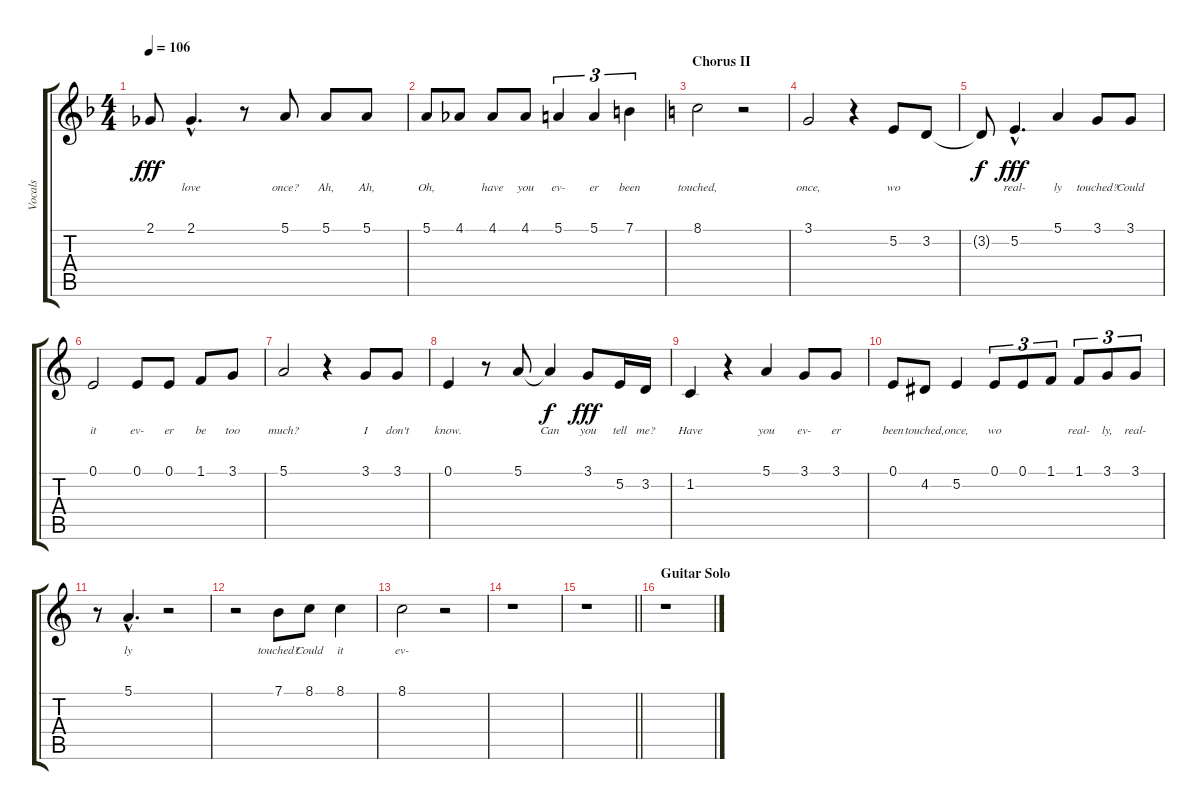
\track ("Vocals" "Vocals") {instrument lead6voice}
\staff {score tabs}
\tuning (E4 B3 G3 D3 A2 E2) {hide}
\ts (4 4)
\tempo 106
\clef g2
\ks f
2.1.8{lyrics (0 "") lyrics (1 "") lyrics (2 "") lyrics (3 "") lyrics (4 "") dy fff} 2.1{hac}.4{d lyrics (0 "love") lyrics (1 "") lyrics (2 "") lyrics (3 "") lyrics (4 "")} r.8 5.1.8{lyrics (0 "once?") lyrics (1 "") lyrics (2 "") lyrics (3 "") lyrics (4 "")} 5.1.8{lyrics (0 "Ah,") lyrics (1 "") lyrics (2 "") lyrics (3 "") lyrics (4 "")} 5.1.8{lyrics (0 "Ah,") lyrics (1 "") lyrics (2 "") lyrics (3 "") lyrics (4 "")} |
5.1.8{lyrics (0 "Oh,") lyrics (1 "") lyrics (2 "") lyrics (3 "") lyrics (4 "")} 4.1.8{lyrics (0 "") lyrics (1 "") lyrics (2 "") lyrics (3 "") lyrics (4 "")} 4.1.8{lyrics (0 "have") lyrics (1 "") lyrics (2 "") lyrics (3 "") lyrics (4 "")} 4.1.8{lyrics (0 "you") lyrics (1 "") lyrics (2 "") lyrics (3 "") lyrics (4 "")} 5.1.4{tu (3 2) lyrics (0 "ev-") lyrics (1 "") lyrics (2 "") lyrics (3 "") lyrics (4 "")} 5.1.4{tu (3 2) lyrics (0 "er") lyrics (1 "") lyrics (2 "") lyrics (3 "") lyrics (4 "")} 7.1.4{tu (3 2) lyrics (0 "been") lyrics (1 "") lyrics (2 "") lyrics (3 "") lyrics (4 "")} |
\section ("" "Chorus II")
\ks c
8.1.2{lyrics (0 "touched,") lyrics (1 "") lyrics (2 "") lyrics (3 "") lyrics (4 "")} r.2 |
3.1.2{lyrics (0 "once,") lyrics (1 "") lyrics (2 "") lyrics (3 "") lyrics (4 "")} r.4 5.2.8{lyrics (0 "wo") lyrics (1 "") lyrics (2 "") lyrics (3 "") lyrics (4 "")} 3.2.8{lyrics (0 "") lyrics (1 "") lyrics (2 "") lyrics (3 "") lyrics (4 "")} |
3.2{t}.8{lyrics (0 "") lyrics (1 "") lyrics (2 "") lyrics (3 "") lyrics (4 "") dy f} 5.2{hac}.4{d lyrics (0 "real-") lyrics (1 "") lyrics (2 "") lyrics (3 "") lyrics (4 "") dy fff} 5.1.4{lyrics (0 "ly") lyrics (1 "") lyrics (2 "") lyrics (3 "") lyrics (4 "")} 3.1.8{lyrics (0 "touched?") lyrics (1 "") lyrics (2 "") lyrics (3 "") lyrics (4 "")} 3.1.8{lyrics (0 "Could") lyrics (1 "") lyrics (2 "") lyrics (3 "") lyrics (4 "")} |
0.1.2{lyrics (0 "it") lyrics (1 "") lyrics (2 "") lyrics (3 "") lyrics (4 "")} 0.1.8{lyrics (0 "ev-") lyrics (1 "") lyrics (2 "") lyrics (3 "") lyrics (4 "")} 0.1.8{lyrics (0 "er") lyrics (1 "") lyrics (2 "") lyrics (3 "") lyrics (4 "")} 1.1.8{lyrics (0 "be") lyrics (1 "") lyrics (2 "") lyrics (3 "") lyrics (4 "")} 3.1.8{lyrics (0 "too") lyrics (1 "") lyrics (2 "") lyrics (3 "") lyrics (4 "")} |
5.1.2{lyrics (0 "much?") lyrics (1 "") lyrics (2 "") lyrics (3 "") lyrics (4 "")} r.4 3.1.8{lyrics (0 "I") lyrics (1 "") lyrics (2 "") lyrics (3 "") lyrics (4 "")} 3.1.8{lyrics (0 "don't") lyrics (1 "") lyrics (2 "") lyrics (3 "") lyrics (4 "")} |
0.1.4{lyrics (0 "know.") lyrics (1 "") lyrics (2 "") lyrics (3 "") lyrics (4 "")} r.8 5.1.8{lyrics (0 "") lyrics (1 "") lyrics (2 "") lyrics (3 "") lyrics (4 "")} 5.1{t}.4{lyrics (0 "Can") lyrics (1 "") lyrics (2 "") lyrics (3 "") lyrics (4 "") dy f} 3.1.8{lyrics (0 "you") lyrics (1 "") lyrics (2 "") lyrics (3 "") lyrics (4 "") dy fff} 5.2.16{lyrics (0 "tell") lyrics (1 "") lyrics (2 "") lyrics (3 "") lyrics (4 "")} 3.2.16{lyrics (0 "me?") lyrics (1 "") lyrics (2 "") lyrics (3 "") lyrics (4 "")} |
1.2.4{lyrics (0 "Have") lyrics (1 "") lyrics (2 "") lyrics (3 "") lyrics (4 "")} r.4 5.1.4{lyrics (0 "you") lyrics (1 "") lyrics (2 "") lyrics (3 "") lyrics (4 "")} 3.1.8{lyrics (0 "ev-") lyrics (1 "") lyrics (2 "") lyrics (3 "") lyrics (4 "")} 3.1.8{lyrics (0 "er") lyrics (1 "") lyrics (2 "") lyrics (3 "") lyrics (4 "")} |
0.1.8{lyrics (0 "been") lyrics (1 "") lyrics (2 "") lyrics (3 "") lyrics (4 "")} 4.2.8{lyrics (0 "touched,") lyrics (1 "") lyrics (2 "") lyrics (3 "") lyrics (4 "")} 5.2.4{lyrics (0 "once,") lyrics (1 "") lyrics (2 "") lyrics (3 "") lyrics (4 "")} 0.1.8{tu (3 2) lyrics (0 "wo") lyrics (1 "") lyrics (2 "") lyrics (3 "") lyrics (4 "")} 0.1.8{tu (3 2) lyrics (0 "") lyrics (1 "") lyrics (2 "") lyrics (3 "") lyrics (4 "")} 1.1.8{tu (3 2) lyrics (0 "") lyrics (1 "") lyrics (2 "") lyrics (3 "") lyrics (4 "")} 1.1.8{tu (3 2) lyrics (0 "real-") lyrics (1 "") lyrics (2 "") lyrics (3 "") lyrics (4 "")} 3.1.8{tu (3 2) lyrics (0 "ly,") lyrics (1 "") lyrics (2 "") lyrics (3 "") lyrics (4 "")} 3.1.8{tu (3 2) lyrics (0 "real-") lyrics (1 "") lyrics (2 "") lyrics (3 "") lyrics (4 "")} |
r.8 5.1{hac}.4{d lyrics (0 "ly") lyrics (1 "") lyrics (2 "") lyrics (3 "") lyrics (4 "")} r.2 |
r.2 7.1.8{lyrics (0 "touched?") lyrics (1 "") lyrics (2 "") lyrics (3 "") lyrics (4 "")} 8.1.8{lyrics (0 "Could") lyrics (1 "") lyrics (2 "") lyrics (3 "") lyrics (4 "")} 8.1.4{lyrics (0 "it") lyrics (1 "") lyrics (2 "") lyrics (3 "") lyrics (4 "")} |
8.1.2{lyrics (0 "ev-") lyrics (1 "") lyrics (2 "") lyrics (3 "") lyrics (4 "")} r.2 |
r.1 |
\barLineRight lightlight
r.1 |
\section ("" "Guitar Solo")
r.1
